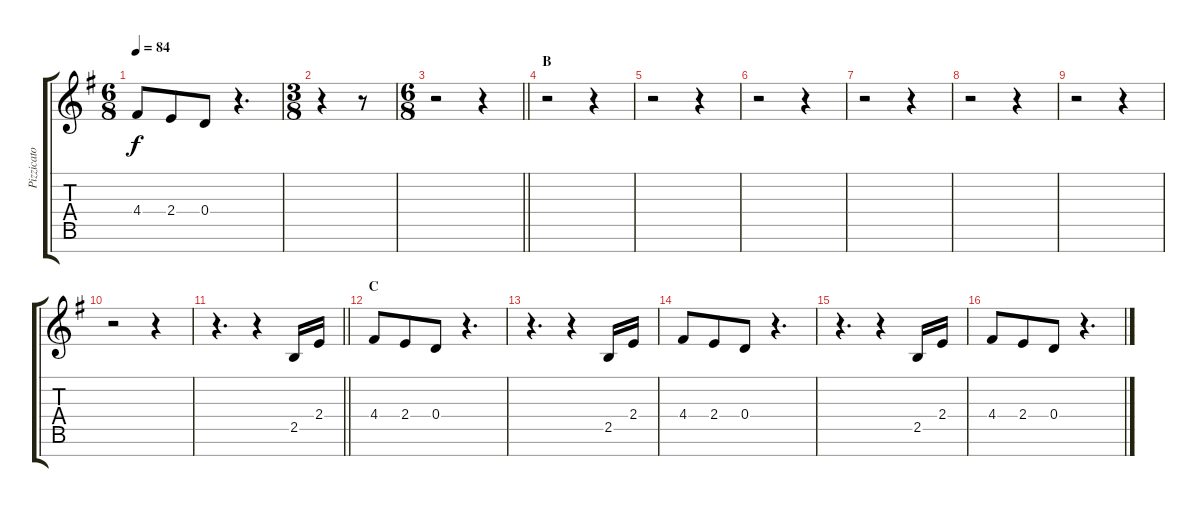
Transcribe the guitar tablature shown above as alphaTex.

\track ("Pizzicato Strings I" "Pizzicato ") {instrument pizzicatostrings}
\staff {score tabs}
\tuning (E5 B4 G4 D4 A3 E3 B2) {hide}
\ts (6 8)
\tempo 84
\clef g2
\ks g
4.4.8{dy f} 2.4.8 0.4.8 r.4{d} |
\ts (3 8)
r.4 r.8 |
\ts (6 8)
\barLineRight lightlight
r.2 r.4 |
\section ("" "B")
r.2 r.4 |
r.2 r.4 |
r.2 r.4 |
r.2 r.4 |
r.2 r.4 |
r.2 r.4 |
r.2 r.4 |
\barLineRight lightlight
r.4{d} r.4 2.5.16 2.4.16 |
\section ("" "C")
4.4.8 2.4.8 0.4.8 r.4{d} |
r.4{d} r.4 2.5.16 2.4.16 |
4.4.8 2.4.8 0.4.8 r.4{d} |
r.4{d} r.4 2.5.16 2.4.16 |
4.4.8 2.4.8 0.4.8 r.4{d}
